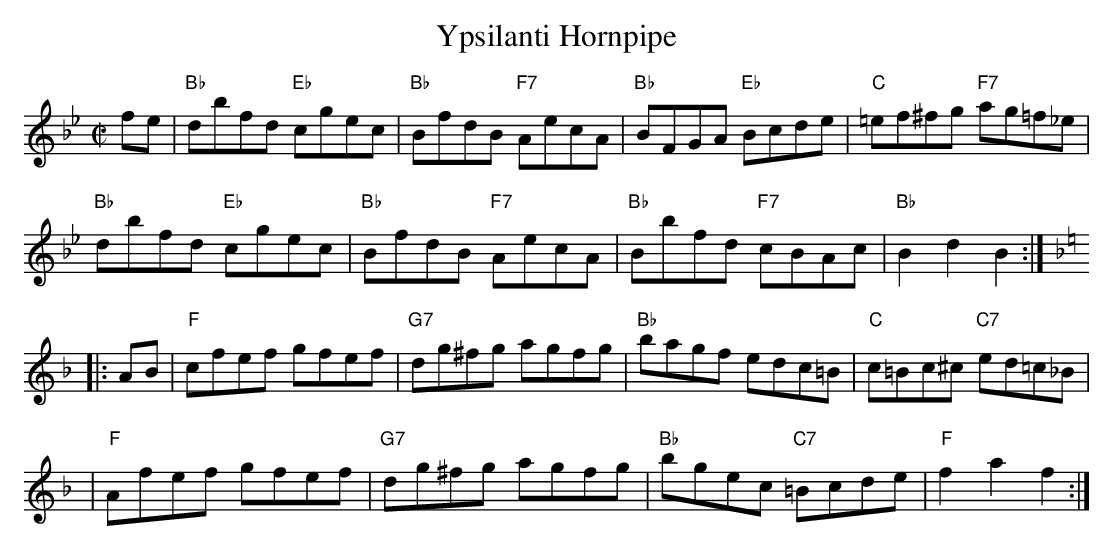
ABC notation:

X:1
T: Ypsilanti Hornpipe
L: 1/8
M: C|
K: Bb	% and F
fe |\
"Bb"dbfd "Eb"cgec | "Bb"BfdB "F7"AecA | "Bb"BFGA "Eb"Bcde | "C"=ef^fg "F7"ag=f_e |
"Bb"dbfd "Eb"cgec | "Bb"BfdB "F7"AecA | "Bb"Bbfd "F7"cBAc | "Bb"B2d2 B2 :|[K:=e]
[K:F]|: AB \
| "F"cfef gfef | "G7"dg^fg agfg | "Bb"bagf edc=B | "C"c=Bc^c "C7"ed=c_B |
| "F"Afef gfef | "G7"dg^fg agfg | "Bb"bgec "C7"=Bcde | "F"f2a2 f2 :|
